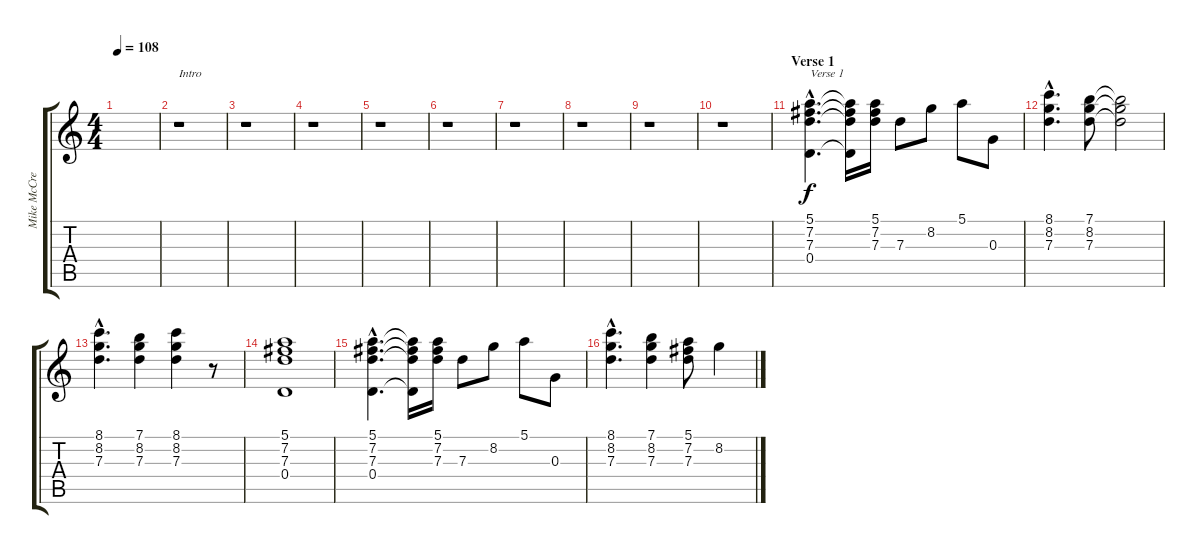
\track ("Mike McCready" "Mike McCre") {instrument overdrivenguitar}
\staff {score tabs}
\tuning (E4 B3 G3 D3 A2 E2) {hide}
\ts (4 4)
\tempo 108
\clef g2
\ks c
|
r.1{txt "Intro"} |
r.1 |
r.1 |
r.1 |
r.1 |
r.1 |
r.1 |
r.1 |
r.1 |
\section ("" "Verse 1")
(5.1{hac} 7.2{hac} 7.3{hac} 0.4{hac}).4{d txt "Verse 1" instrument electricguitarclean} (5.1{t} 7.2{t} 7.3{t} 0.4{t}).16{instrument electricguitarclean} (5.1 7.2 7.3).16{instrument electricguitarclean} 7.3.8{instrument electricguitarclean} 8.2.8{instrument electricguitarclean} 5.1.8{instrument electricguitarclean} 0.3.8{instrument electricguitarclean} |
(8.1{hac} 8.2{hac} 7.3{hac}).4{d instrument electricguitarclean} (7.1 8.2 7.3).8{instrument electricguitarclean} (7.1{t} 8.2{t} 7.3{t}).2{instrument electricguitarclean} |
(8.1{hac} 8.2{hac} 7.3{hac}).4{d instrument electricguitarclean} (7.1 8.2 7.3).4{instrument electricguitarclean} (8.1 8.2 7.3).4{instrument electricguitarclean} r.8 |
(5.1 7.2 7.3 0.4).1{instrument electricguitarclean} |
(5.1{hac} 7.2{hac} 7.3{hac} 0.4{hac}).4{d instrument electricguitarclean} (5.1{t} 7.2{t} 7.3{t} 0.4{t}).16{instrument electricguitarclean} (5.1 7.2 7.3).16{instrument electricguitarclean} 7.3.8{instrument electricguitarclean} 8.2.8{instrument electricguitarclean} 5.1.8{instrument electricguitarclean} 0.3.8{instrument electricguitarclean} |
(8.1{hac} 8.2{hac} 7.3{hac}).4{d instrument electricguitarclean} (7.1 8.2 7.3).4{instrument electricguitarclean} (5.1 7.2 7.3).8{instrument electricguitarclean} 8.2.4{instrument electricguitarclean}
